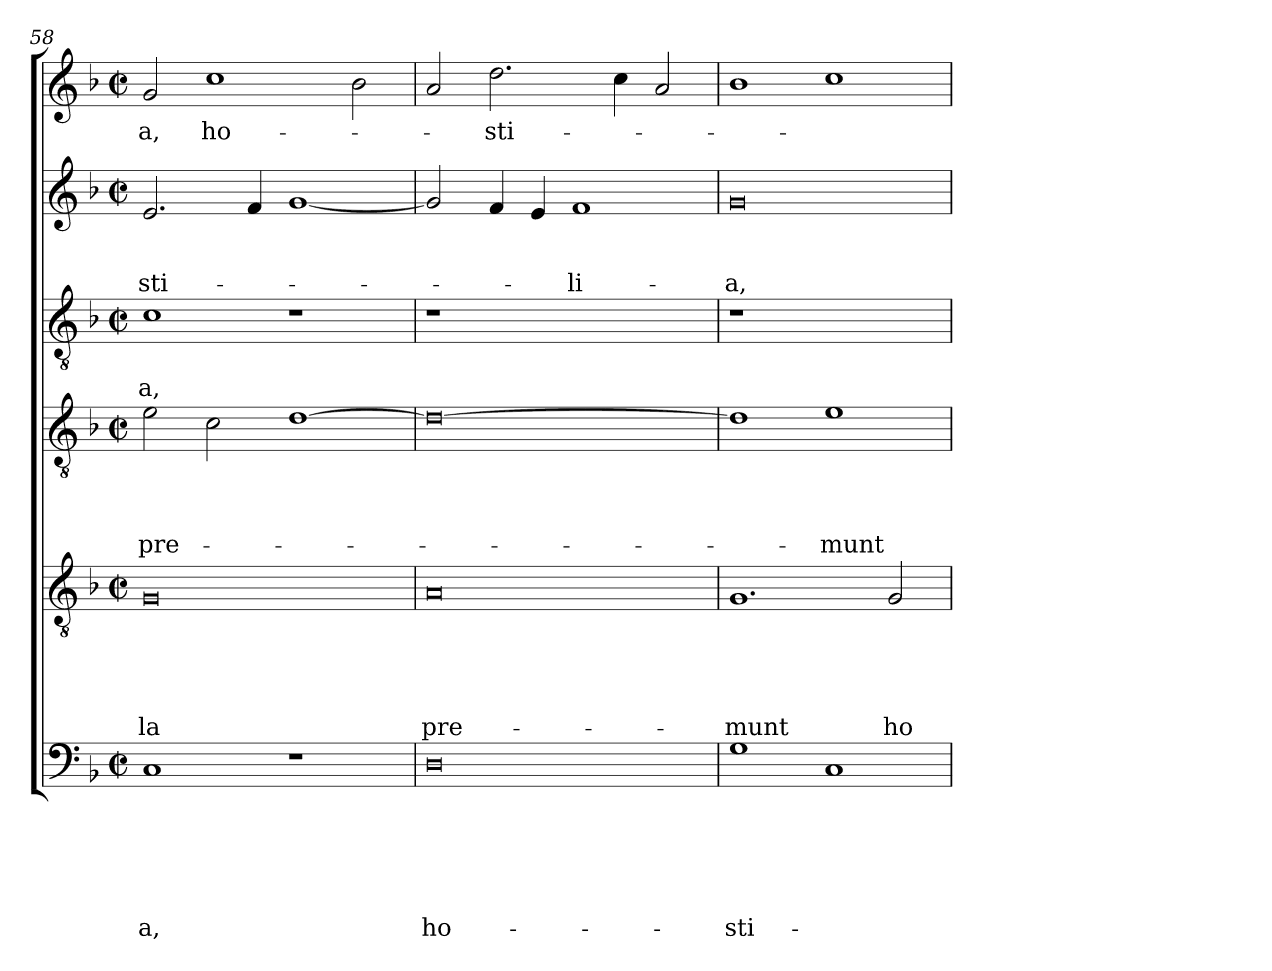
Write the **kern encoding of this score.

**kern	**text	**text	**text	**text	**text	**text	**kern	**text	**text	**text	**text	**text	**kern	**text	**text	**text	**text	**kern	**text	**text	**kern	**text	**text	**text	**kern	**text
*part6	*part6	*part6	*part6	*part6	*part6	*part6	*part5	*part5	*part5	*part5	*part5	*part5	*part4	*part4	*part4	*part4	*part4	*part3	*part3	*part3	*part2	*part2	*part2	*part2	*part1	*part1
*staff6	*staff6	*staff6	*staff6	*staff6	*staff6	*staff6	*staff5	*staff5	*staff5	*staff5	*staff5	*staff5	*staff4	*staff4	*staff4	*staff4	*staff4	*staff3	*staff3	*staff3	*staff2	*staff2	*staff2	*staff2	*staff1	*staff1
*clefF4	*	*	*	*	*	*	*clefGv2	*	*	*	*	*	*clefGv2	*	*	*	*	*clefGv2	*	*	*clefG2	*	*	*	*clefG2	*
*k[b-]	*	*	*	*	*	*	*k[b-]	*	*	*	*	*	*k[b-]	*	*	*	*	*k[b-]	*	*	*k[b-]	*	*	*	*k[b-]	*
*F:	*	*	*	*	*	*	*F:	*	*	*	*	*	*F:	*	*	*	*	*F:	*	*	*F:	*	*	*	*F:	*
*M2/2	*	*	*	*	*	*	*M2/2	*	*	*	*	*	*M2/2	*	*	*	*	*M2/2	*	*	*M2/2	*	*	*	*M2/2	*
*met(c|)	*	*	*	*	*	*	*met(c|)	*	*	*	*	*	*met(c|)	*	*	*	*	*met(c|)	*	*	*met(c|)	*	*	*	*met(c|)	*
=58	=58	=58	=58	=58	=58	=58	=58	=58	=58	=58	=58	=58	=58	=58	=58	=58	=58	=58	=58	=58	=58	=58	=58	=58	=58	=58
1C	.	.	.	.	.	-a,	0G	.	.	.	.	-la	2e\	.	.	.	pre-	1c	.	-a,	2.e/	.	.	-sti-	2g/	-a,
.	.	.	.	.	.	.	.	.	.	.	.	.	2c\	.	.	.	.	.	.	.	.	.	.	.	1cc	ho-
.	.	.	.	.	.	.	.	.	.	.	.	.	.	.	.	.	.	.	.	.	4f/	.	.	.	.	.
1r	.	.	.	.	.	.	.	.	.	.	.	.	[1d	.	.	.	.	1r	.	.	[1g	.	.	.	.	.
.	.	.	.	.	.	.	.	.	.	.	.	.	.	.	.	.	.	.	.	.	.	.	.	.	2b-\	.
=59	=59	=59	=59	=59	=59	=59	=59	=59	=59	=59	=59	=59	=59	=59	=59	=59	=59	=59	=59	=59	=59	=59	=59	=59	=59	=59
0D	.	.	.	.	.	ho-	0A	.	.	.	.	pre-	0d_	.	.	.	.	1r	.	.	2g/]	.	.	.	2a/	.
.	.	.	.	.	.	.	.	.	.	.	.	.	.	.	.	.	.	.	.	.	4f/	.	.	.	2.dd\	-sti-
.	.	.	.	.	.	.	.	.	.	.	.	.	.	.	.	.	.	.	.	.	4e/	.	.	.	.	.
.	.	.	.	.	.	.	.	.	.	.	.	.	.	.	.	.	.	1ryy	.	.	1f	.	.	-li-	.	.
.	.	.	.	.	.	.	.	.	.	.	.	.	.	.	.	.	.	.	.	.	.	.	.	.	4cc\	.
.	.	.	.	.	.	.	.	.	.	.	.	.	.	.	.	.	.	.	.	.	.	.	.	.	2a/	.
=60	=60	=60	=60	=60	=60	=60	=60	=60	=60	=60	=60	=60	=60	=60	=60	=60	=60	=60	=60	=60	=60	=60	=60	=60	=60	=60
1G	.	.	.	.	.	-sti-	1.G	.	.	.	.	-munt	1d]	.	.	.	.	1r	.	.	0g	.	.	-a,	1b-	.
1C	.	.	.	.	.	.	.	.	.	.	.	.	1e	.	.	.	-munt	1ryy	.	.	.	.	.	.	1cc	.
.	.	.	.	.	.	.	2G/	.	.	.	.	ho-	.	.	.	.	.	.	.	.	.	.	.	.	.	.
=	=	=	=	=	=	=	=	=	=	=	=	=	=	=	=	=	=	=	=	=	=	=	=	=	=	=
*-	*-	*-	*-	*-	*-	*-	*-	*-	*-	*-	*-	*-	*-	*-	*-	*-	*-	*-	*-	*-	*-	*-	*-	*-	*-	*-
